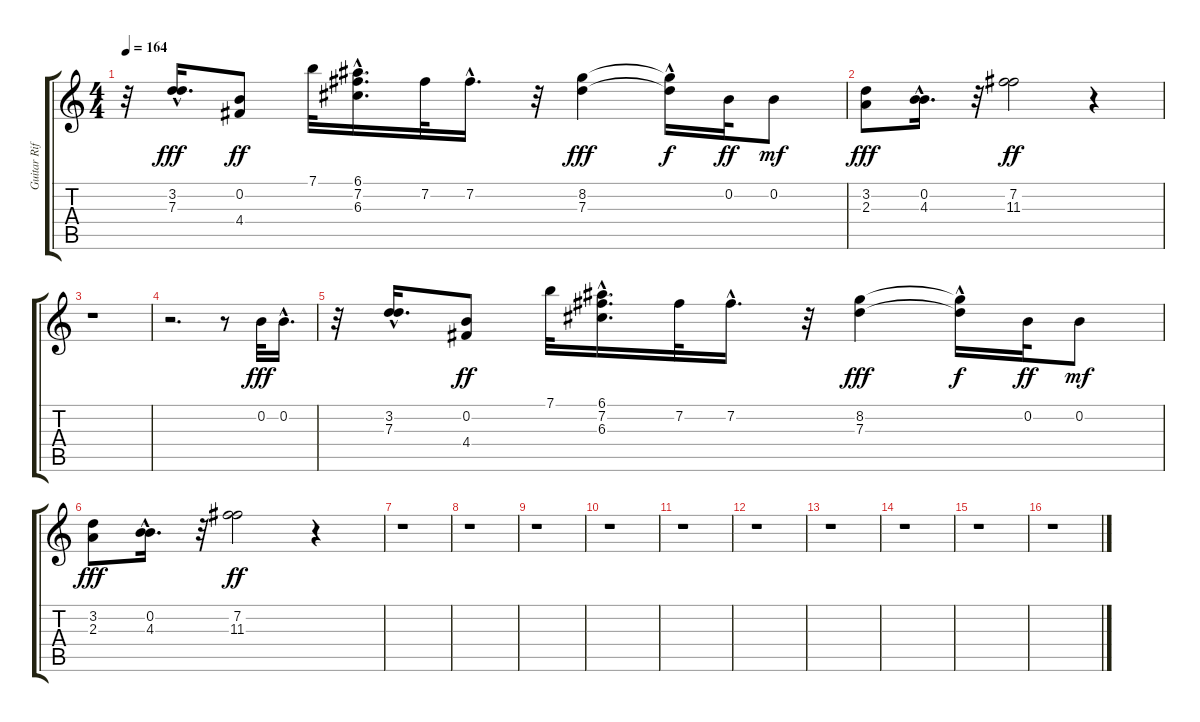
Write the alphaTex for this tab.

\track ("Guitar Riff" "Guitar Rif") {instrument overdrivenguitar}
\staff {score tabs}
\tuning (E4 B3 G3 D3 A2 E2) {hide}
\ts (4 4)
\tempo 164
\clef g2
\ks c
r.32{dy fff} (3.2{hac} 7.3{hac}).16{d} (0.2 4.4).8{dy ff} 7.1.32 (6.1 7.2{hac} 6.3).16{d} 7.2.32 7.2{hac}.16{d} r.32 (8.2 7.3).4{dy fff} (8.2{t} 7.3{hac t}).16{dy f} 0.2.32{dy ff} 0.2.8{dy mf} |
(3.2 2.3).8{dy fff} (0.2{hac} 4.3{hac}).16{d} r.32 (7.2 11.3).2{dy ff} r.4 |
r.1 |
r.2{d} r.8 0.2.32{dy fff} 0.2{hac}.16{d} |
r.32 (3.2{hac} 7.3{hac}).16{d} (0.2 4.4).8{dy ff} 7.1.32 (6.1 7.2{hac} 6.3).16{d} 7.2.32 7.2{hac}.16{d} r.32 (8.2 7.3).4{dy fff} (8.2{t} 7.3{hac t}).16{dy f} 0.2.32{dy ff} 0.2.8{dy mf} |
(3.2 2.3).8{dy fff} (0.2{hac} 4.3{hac}).16{d} r.32 (7.2 11.3).2{dy ff} r.4 |
r.1 |
r.1 |
r.1 |
r.1 |
r.1 |
r.1 |
r.1 |
r.1 |
r.1 |
r.1
